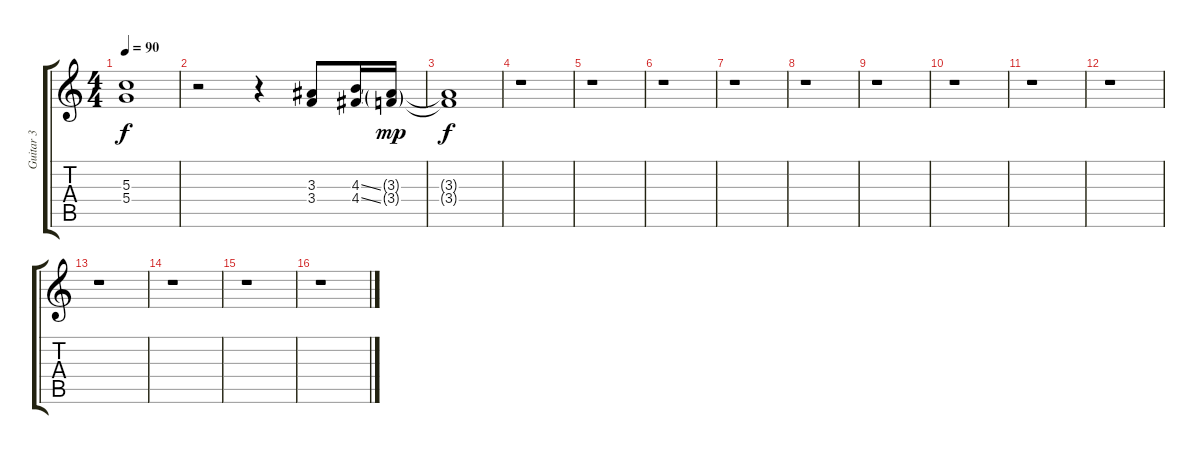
\track ("Guitar 3" "Guitar 3") {instrument electricguitarjazz}
\staff {score tabs}
\tuning (E4 B3 G3 D3 A2 E2) {hide}
\ts (4 4)
\tempo 90
\clef g2
\ks c
(5.3{t} 5.4{t}).1{dy f} |
r.2 r.4 (3.3 3.4).8 (4.3{ss} 4.4{ss}).16 (3.3{g} 3.4{g}).16{dy mp} |
(3.3{t} 3.4{t}).1{dy f} |
r.1 |
r.1 |
r.1 |
r.1 |
r.1 |
r.1 |
r.1 |
r.1 |
r.1 |
r.1 |
r.1 |
r.1 |
r.1
